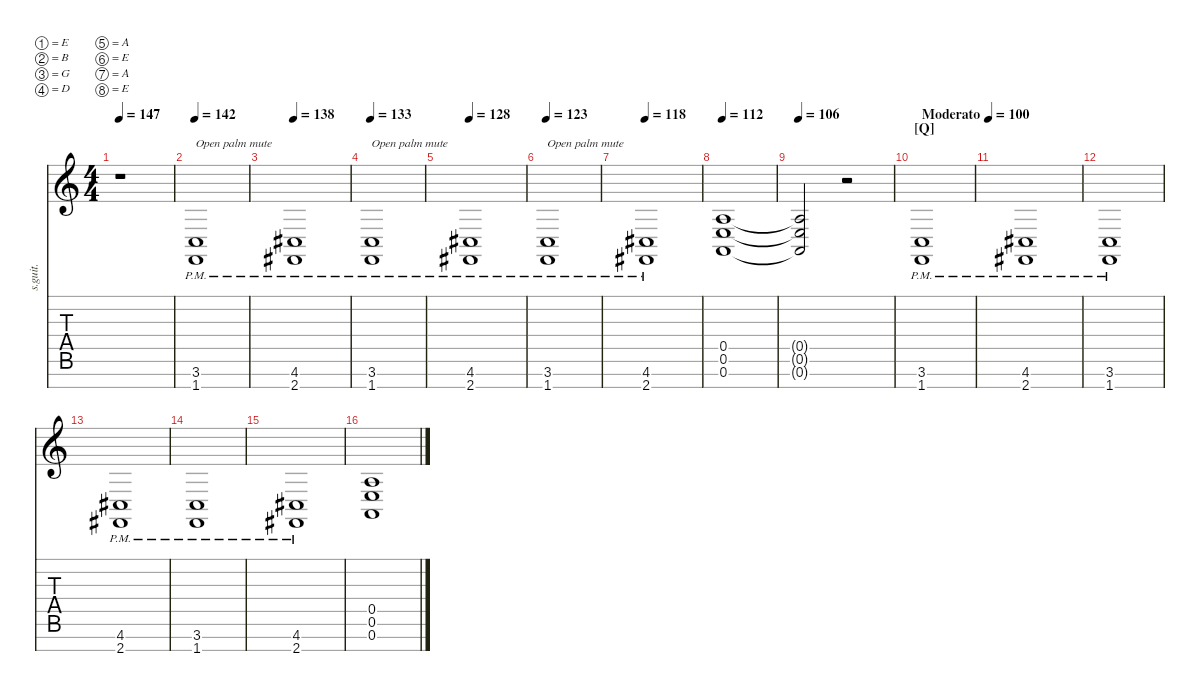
\defaultSystemsLayout 4
\hideDynamics
\bracketExtendMode nobrackets
\track ("Rhythm Guitar Right" "s.guit.") {instrument distortionguitar}
\staff {score tabs}
\tuning (E4 B3 G3 D3 A2 E2 A1 E1)
\ts (4 4)
\tempo 147
\clef g2
\ks c
r.1{dy ff} |
\tempo 142
(3.7{pm} 1.8{pm}).1{txt "Open palm mute"} |
\tempo 138
(4.7{pm acc #} 2.8{pm acc #}).1 |
\tempo 133
(3.7{pm} 1.8{pm}).1{txt "Open palm mute"} |
\tempo 128
(4.7{pm acc #} 2.8{pm acc #}).1 |
\tempo 123
(3.7{pm} 1.8{pm}).1{txt "Open palm mute"} |
\tempo 118
(4.7{pm acc #} 2.8{pm acc #}).1 |
\tempo 112
(0.5 0.6 0.7).1 |
\tempo 106
(0.5{t} 0.6{t} 0.7{t}).2 r.2 |
\section ("Q" "")
\tempo (100 "Moderato")
(3.7{pm} 1.8{pm}).1 |
(4.7{pm acc #} 2.8{pm acc #}).1 |
(3.7{pm} 1.8{pm}).1 |
(4.7{pm acc #} 2.8{pm acc #}).1 |
(3.7{pm} 1.8{pm}).1 |
(4.7{pm acc #} 2.8{pm acc #}).1 |
(0.5 0.6 0.7).1
